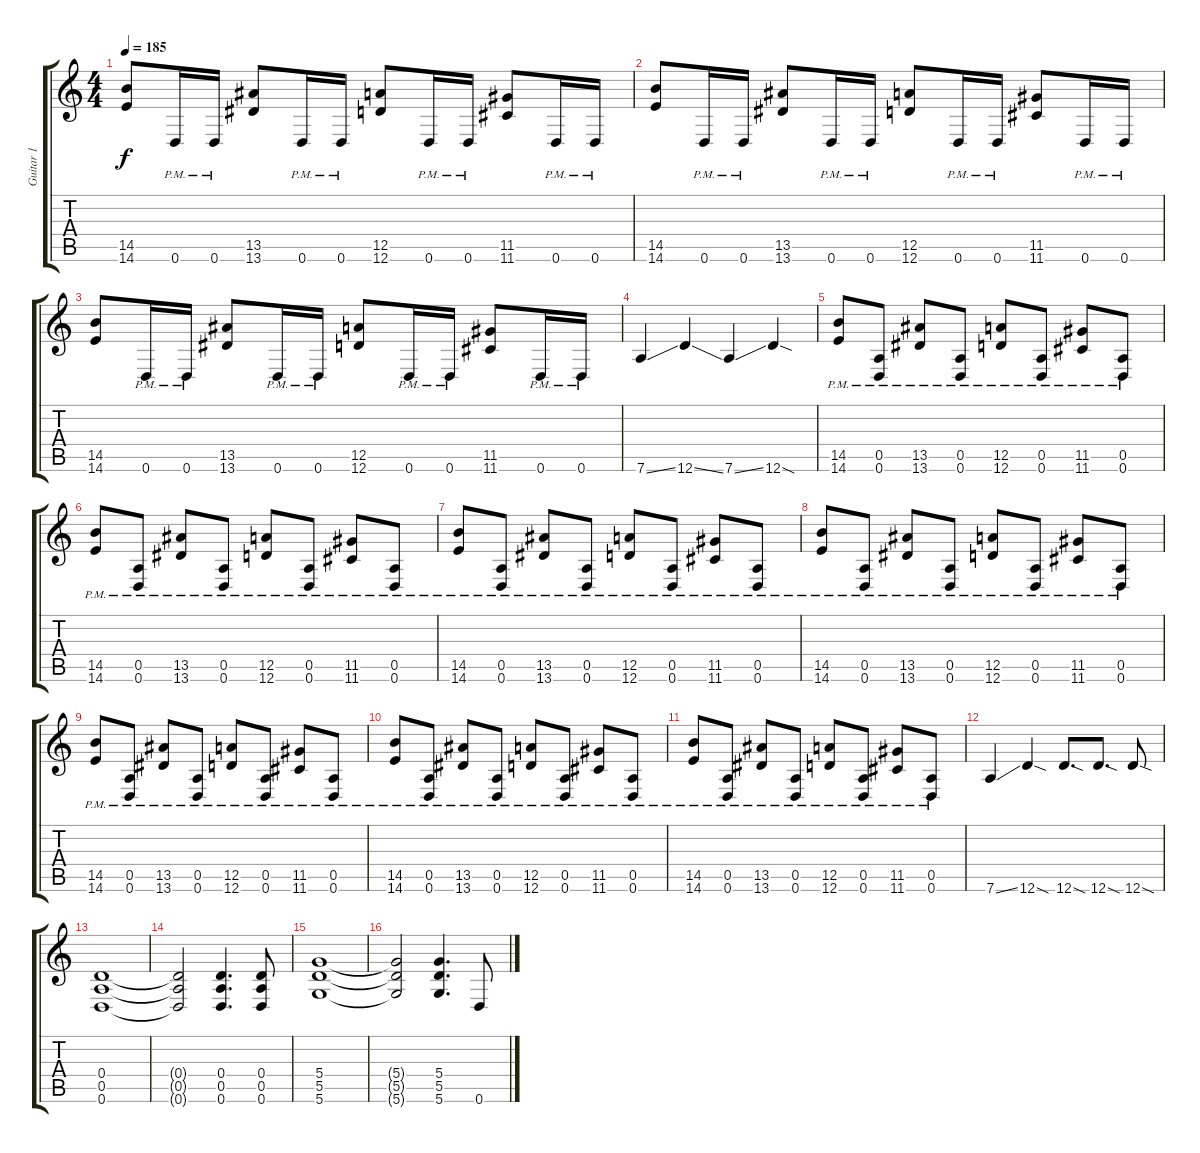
\track ("Guitar 1" "Guitar 1") {instrument distortionguitar}
\staff {score tabs}
\tuning (E4 B3 G3 D3 A2 D2) {hide}
\ts (4 4)
\tempo 185
\clef g2
\ks c
(14.5 14.6).8{dy f} 0.6{pm}.16 0.6{pm}.16 (13.5 13.6).8 0.6{pm}.16 0.6{pm}.16 (12.5 12.6).8 0.6{pm}.16 0.6{pm}.16 (11.5 11.6).8 0.6{pm}.16 0.6{pm}.16 |
(14.5 14.6).8 0.6{pm}.16 0.6{pm}.16 (13.5 13.6).8 0.6{pm}.16 0.6{pm}.16 (12.5 12.6).8 0.6{pm}.16 0.6{pm}.16 (11.5 11.6).8 0.6{pm}.16 0.6{pm}.16 |
(14.5 14.6).8 0.6{pm}.16 0.6{pm}.16 (13.5 13.6).8 0.6{pm}.16 0.6{pm}.16 (12.5 12.6).8 0.6{pm}.16 0.6{pm}.16 (11.5 11.6).8 0.6{pm}.16 0.6{pm}.16 |
7.6{ss}.4 12.6{ss}.4 7.6{ss}.4 12.6{sod}.4 |
(14.5{pm} 14.6{pm}).8 (0.5{pm} 0.6{pm}).8 (13.5{pm} 13.6{pm}).8 (0.5{pm} 0.6{pm}).8 (12.5{pm} 12.6{pm}).8 (0.5{pm} 0.6{pm}).8 (11.5{pm} 11.6{pm}).8 (0.5{pm} 0.6{pm}).8 |
(14.5{pm} 14.6{pm}).8 (0.5{pm} 0.6{pm}).8 (13.5{pm} 13.6{pm}).8 (0.5{pm} 0.6{pm}).8 (12.5{pm} 12.6{pm}).8 (0.5{pm} 0.6{pm}).8 (11.5{pm} 11.6{pm}).8 (0.5{pm} 0.6{pm}).8 |
(14.5{pm} 14.6{pm}).8 (0.5{pm} 0.6{pm}).8 (13.5{pm} 13.6{pm}).8 (0.5{pm} 0.6{pm}).8 (12.5{pm} 12.6{pm}).8 (0.5{pm} 0.6{pm}).8 (11.5{pm} 11.6{pm}).8 (0.5{pm} 0.6{pm}).8 |
(14.5{pm} 14.6{pm}).8 (0.5{pm} 0.6{pm}).8 (13.5{pm} 13.6{pm}).8 (0.5{pm} 0.6{pm}).8 (12.5{pm} 12.6{pm}).8 (0.5{pm} 0.6{pm}).8 (11.5{pm} 11.6{pm}).8 (0.5{pm} 0.6{pm}).8 |
(14.5{pm} 14.6{pm}).8 (0.5{pm} 0.6{pm}).8 (13.5{pm} 13.6{pm}).8 (0.5{pm} 0.6{pm}).8 (12.5{pm} 12.6{pm}).8 (0.5{pm} 0.6{pm}).8 (11.5{pm} 11.6{pm}).8 (0.5{pm} 0.6{pm}).8 |
(14.5{pm} 14.6{pm}).8 (0.5{pm} 0.6{pm}).8 (13.5{pm} 13.6{pm}).8 (0.5{pm} 0.6{pm}).8 (12.5{pm} 12.6{pm}).8 (0.5{pm} 0.6{pm}).8 (11.5{pm} 11.6{pm}).8 (0.5{pm} 0.6{pm}).8 |
(14.5{pm} 14.6{pm}).8 (0.5{pm} 0.6{pm}).8 (13.5{pm} 13.6{pm}).8 (0.5{pm} 0.6{pm}).8 (12.5{pm} 12.6{pm}).8 (0.5{pm} 0.6{pm}).8 (11.5{pm} 11.6{pm}).8 (0.5{pm} 0.6{pm}).8 |
7.6{ss}.4 12.6{sod}.4 12.6{sod}.8{d} 12.6{sod}.8{d} 12.6{sod}.8 |
(0.4 0.5 0.6).1 |
(0.4{t} 0.5{t} 0.6{t}).2 (0.4 0.5 0.6).4{d} (0.4 0.5 0.6).8 |
(5.4 5.5 5.6).1 |
(5.4{t} 5.5{t} 5.6{t}).2 (5.4 5.5 5.6).4{d} 0.6.8
